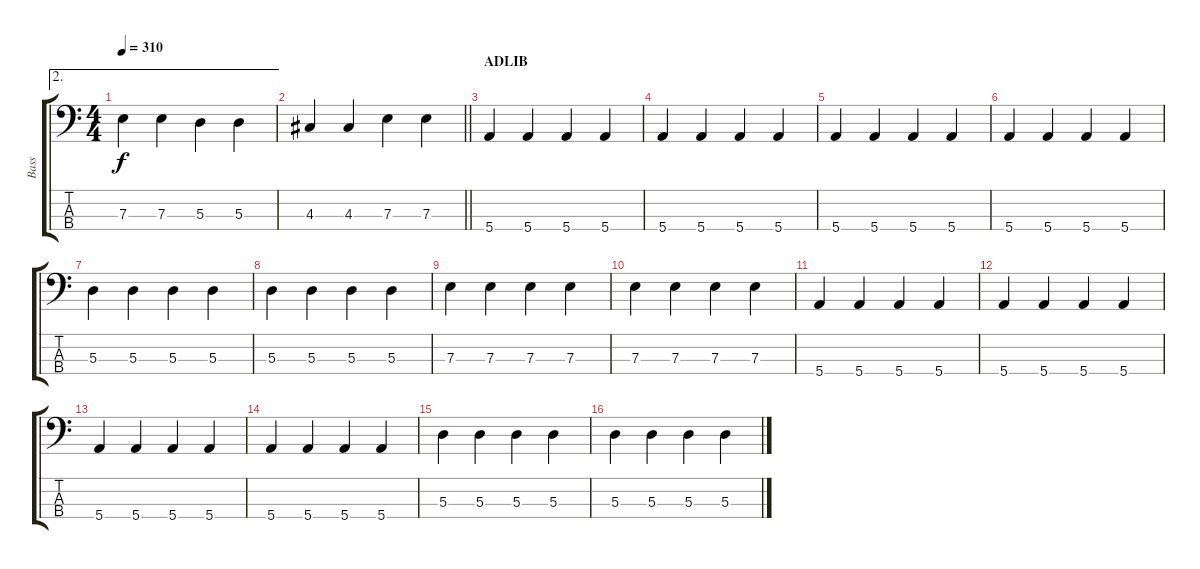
\track ("Bass" "Bass") {instrument electricbassfinger}
\staff {score tabs}
\tuning (G2 D2 A1 E1) {hide}
\ae 2
\ts (4 4)
\tempo 310
\clef f4
\ks c
7.3.4{dy f} 7.3.4 5.3.4 5.3.4 |
\barLineRight lightlight
4.3.4 4.3.4 7.3.4 7.3.4 |
\section ("" "ADLIB")
5.4.4 5.4.4 5.4.4 5.4.4 |
5.4.4 5.4.4 5.4.4 5.4.4 |
5.4.4 5.4.4 5.4.4 5.4.4 |
5.4.4 5.4.4 5.4.4 5.4.4 |
5.3.4 5.3.4 5.3.4 5.3.4 |
5.3.4 5.3.4 5.3.4 5.3.4 |
7.3.4 7.3.4 7.3.4 7.3.4 |
7.3.4 7.3.4 7.3.4 7.3.4 |
5.4.4 5.4.4 5.4.4 5.4.4 |
5.4.4 5.4.4 5.4.4 5.4.4 |
5.4.4 5.4.4 5.4.4 5.4.4 |
5.4.4 5.4.4 5.4.4 5.4.4 |
5.3.4 5.3.4 5.3.4 5.3.4 |
5.3.4 5.3.4 5.3.4 5.3.4
